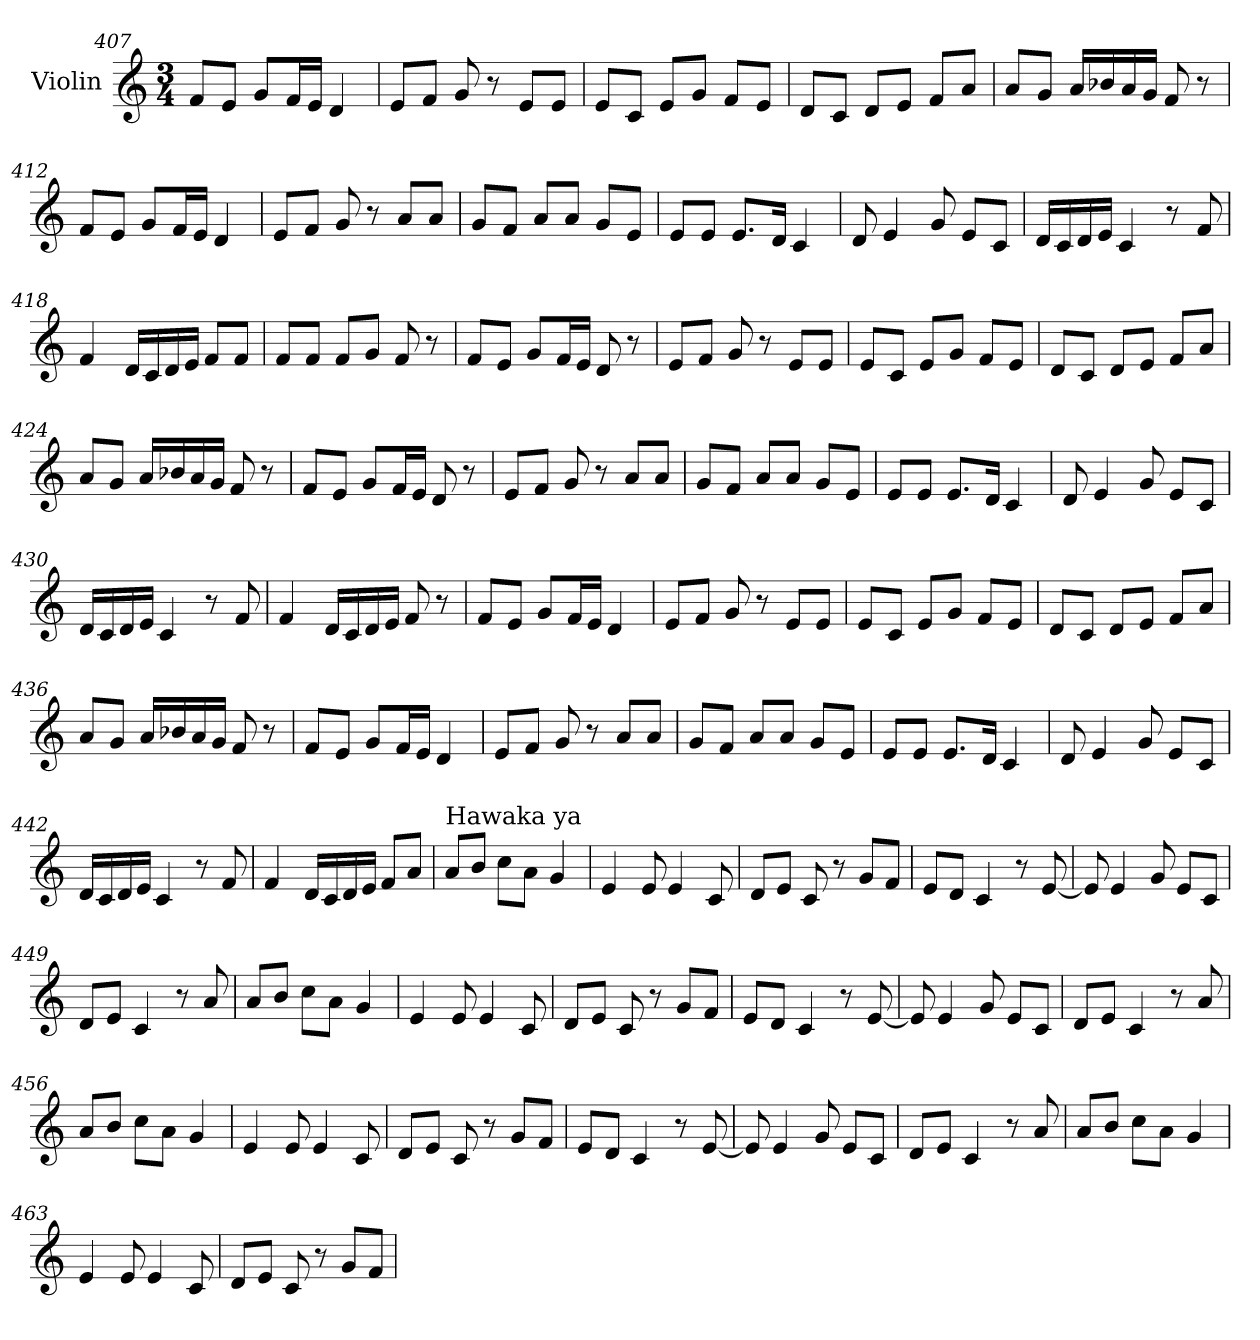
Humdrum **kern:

**kern
*part1
*staff1
*I"Violin
*clefG2
*k[]
*M3/4
=407
8f/L
8e/J
8g/L
16f/L
16e/JJ
4d/
!!LO:LB:g=z
=408
8e/L
8f/J
8g/
8r
8e/L
8e/J
=409
8e/L
8c/J
8e/L
8g/J
8f/L
8e/J
=410
8d/L
8c/J
8d/L
8e/J
8f/L
8a/J
=411
8a/L
8g/J
16a/LL
16b-X/
16a/
16g/JJ
8f/
8r
=412
8f/L
8e/J
8g/L
16f/L
16e/JJ
4d/
=413
8e/L
8f/J
8g/
8r
8a/L
8a/J
!!LO:PB:g=z
=414
8g/L
8f/J
8a/L
8a/J
8g/L
8e/J
=415
8e/L
8e/J
8.e/L
16d/Jk
4c/
=416
8d/
4e/
8g/
8e/L
8c/J
=417
16d/LL
16c/
16d/
16e/JJ
4c/
8r
8f/
=418
4f/
16d/LL
16c/
16d/
16e/JJ
8f/L
8f/J
=419
8f/L
8f/J
8f/L
8g/J
8f/
8r
!!LO:LB:g=z
=420
8f/L
8e/J
8g/L
16f/L
16e/JJ
8d/
8r
=421
8e/L
8f/J
8g/
8r
8e/L
8e/J
=422
8e/L
8c/J
8e/L
8g/J
8f/L
8e/J
=423
8d/L
8c/J
8d/L
8e/J
8f/L
8a/J
=424
8a/L
8g/J
16a/LL
16b-X/
16a/
16g/JJ
8f/
8r
!!LO:LB:g=z
=425
8f/L
8e/J
8g/L
16f/L
16e/JJ
8d/
8r
=426
8e/L
8f/J
8g/
8r
8a/L
8a/J
=427
8g/L
8f/J
8a/L
8a/J
8g/L
8e/J
=428
8e/L
8e/J
8.e/L
16d/Jk
4c/
=429
8d/
4e/
8g/
8e/L
8c/J
=430
16d/LL
16c/
16d/
16e/JJ
4c/
8r
8f/
!!LO:LB:g=z
=431
4f/
16d/LL
16c/
16d/
16e/JJ
8f/
8r
=432
8f/L
8e/J
8g/L
16f/L
16e/JJ
4d/
=433
8e/L
8f/J
8g/
8r
8e/L
8e/J
=434
8e/L
8c/J
8e/L
8g/J
8f/L
8e/J
=435
8d/L
8c/J
8d/L
8e/J
8f/L
8a/J
!!LO:LB:g=z
=436
8a/L
8g/J
16a/LL
16b-X/
16a/
16g/JJ
8f/
8r
=437
8f/L
8e/J
8g/L
16f/L
16e/JJ
4d/
=438
8e/L
8f/J
8g/
8r
8a/L
8a/J
=439
8g/L
8f/J
8a/L
8a/J
8g/L
8e/J
=440
8e/L
8e/J
8.e/L
16d/Jk
4c/
=441
8d/
4e/
8g/
8e/L
8c/J
!!LO:LB:g=z
=442
16d/LL
16c/
16d/
16e/JJ
4c/
8r
8f/
=443
4f/
16d/LL
16c/
16d/
16e/JJ
8f/L
8a/J
=444
!LO:TX:a:t=Hawaka ya
8a/L
8b/J
8cc\L
8a\J
4g/
=445
4e/
8e/
4e/
8c/
=446
8d/L
8e/J
8c/
8r
8g/L
8f/J
=447
8e/L
8d/J
4c/
8r
[8e/
!!LO:LB:g=z
=448
8e/]
4e/
8g/
8e/L
8c/J
=449
8d/L
8e/J
4c/
8r
8a/
=450
8a/L
8b/J
8cc\L
8a\J
4g/
=451
4e/
8e/
4e/
8c/
=452
8d/L
8e/J
8c/
8r
8g/L
8f/J
=453
8e/L
8d/J
4c/
8r
[8e/
!!LO:LB:g=z
=454
8e/]
4e/
8g/
8e/L
8c/J
=455
8d/L
8e/J
4c/
8r
8a/
=456
8a/L
8b/J
8cc\L
8a\J
4g/
=457
4e/
8e/
4e/
8c/
=458
8d/L
8e/J
8c/
8r
8g/L
8f/J
=459
8e/L
8d/J
4c/
8r
[8e/
!!LO:PB:g=z
=460
8e/]
4e/
8g/
8e/L
8c/J
=461
8d/L
8e/J
4c/
8r
8a/
=462
8a/L
8b/J
8cc\L
8a\J
4g/
=463
4e/
8e/
4e/
8c/
=464
8d/L
8e/J
8c/
8r
8g/L
8f/J
=
*-
